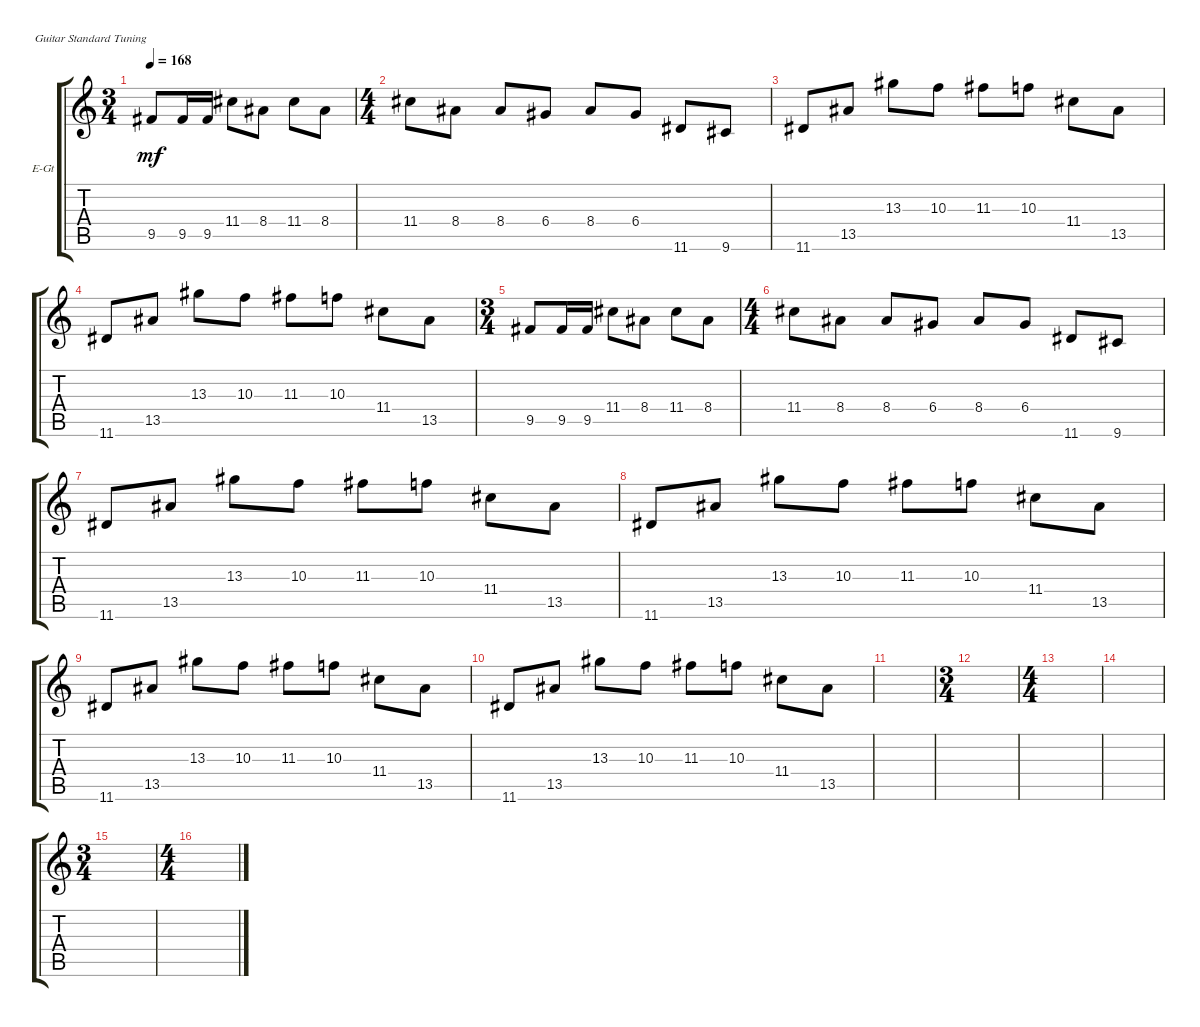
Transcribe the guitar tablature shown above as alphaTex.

\bracketExtendMode groupsimilarinstruments
\firstSystemTrackNameOrientation horizontal
\otherSystemsTrackNameOrientation horizontal
\track ("Ёш" "E-Gt") {instrument distortionguitar}
\staff {score tabs}
\tuning (E4 B3 G3 D3 A2 E2)
\ts (3 4)
\tempo 168
\clef g2
\ks c
9.5.8{dy mf instrument distortionguitar} 9.5.16 9.5.16 11.4.8 8.4.8 11.4.8 8.4.8 |
\ts (4 4)
11.4.8 8.4.8 8.4.8 6.4.8 8.4.8 6.4.8 11.6.8 9.6.8 |
11.6.8 13.5.8 13.3.8 10.3.8 11.3.8 10.3.8 11.4.8 13.5.8 |
11.6.8 13.5.8 13.3.8 10.3.8 11.3.8 10.3.8 11.4.8 13.5.8 |
\ts (3 4)
9.5.8 9.5.16 9.5.16 11.4.8 8.4.8 11.4.8 8.4.8 |
\ts (4 4)
11.4.8 8.4.8 8.4.8 6.4.8 8.4.8 6.4.8 11.6.8 9.6.8 |
11.6.8 13.5.8 13.3.8 10.3.8 11.3.8 10.3.8 11.4.8 13.5.8 |
11.6.8 13.5.8 13.3.8 10.3.8 11.3.8 10.3.8 11.4.8 13.5.8 |
11.6.8 13.5.8 13.3.8 10.3.8 11.3.8 10.3.8 11.4.8 13.5.8 |
11.6.8 13.5.8 13.3.8 10.3.8 11.3.8 10.3.8 11.4.8 13.5.8 |
|
\ts (3 4)
|
\ts (4 4)
|
|
\ts (3 4)
|
\ts (4 4)
